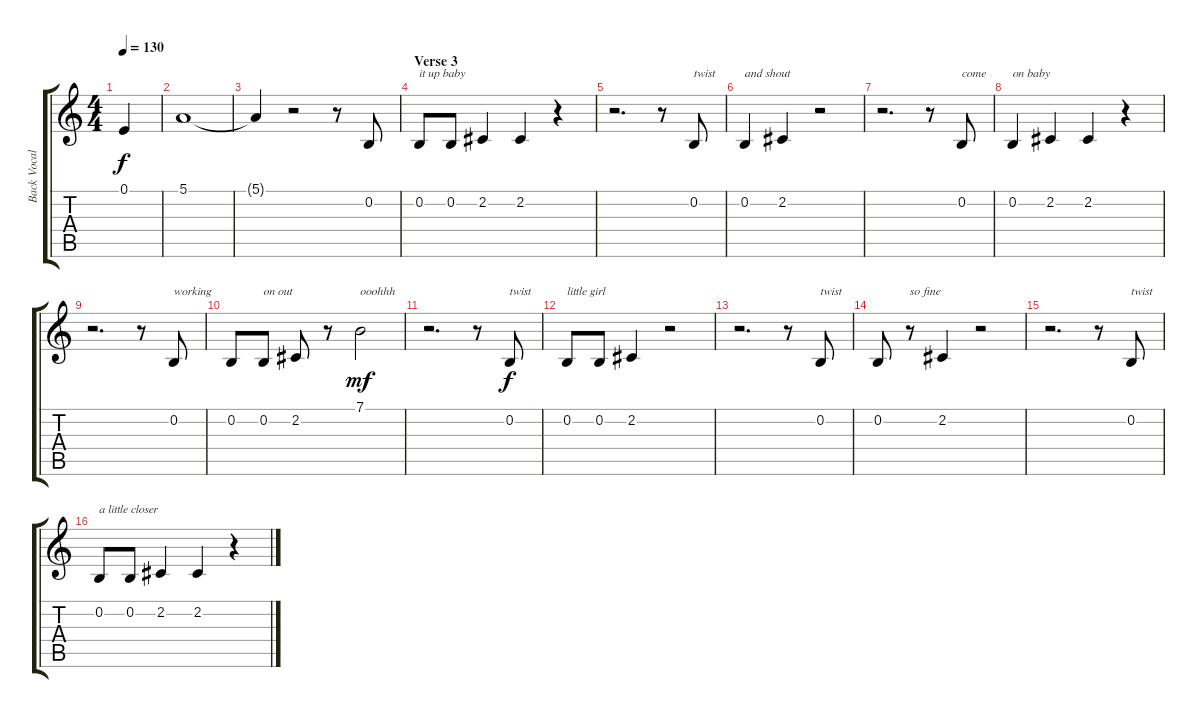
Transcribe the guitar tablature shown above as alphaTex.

\track ("Back Vocal 2" "Back Vocal") {instrument baritonesax}
\staff {score tabs}
\tuning (E4 B3 G3 D3 A2 E2) {hide}
\ts (4 4)
\tempo 130
\clef g2
\ks c
0.1{t}.4{dy f volume 12} |
5.1.1{volume 16} |
5.1{t}.4 r.2 r.8 0.2.8{volume 10} |
\section ("" "Verse 3")
0.2.8{txt "it up baby"} 0.2.8 2.2.4 2.2.4 r.4 |
r.2{d} r.8 0.2.8{txt "twist"} |
0.2.4{txt "and shout"} 2.2.4 r.2 |
r.2{d} r.8 0.2.8{txt "come"} |
0.2.4{txt "on baby"} 2.2.4 2.2.4 r.4 |
r.2{d} r.8 0.2.8{txt "working"} |
0.2.8 0.2.8{txt "on out"} 2.2.8 r.8 7.1.2{txt "ooohhh" dy mf} |
r.2{d} r.8 0.2.8{txt "twist" dy f} |
0.2.8{txt "little girl"} 0.2.8 2.2.4 r.2 |
r.2{d} r.8 0.2.8{txt "twist"} |
0.2.8 r.8{txt "so fine"} 2.2.4 r.2 |
r.2{d} r.8 0.2.8{txt "twist"} |
0.2.8{txt "a little closer"} 0.2.8 2.2.4 2.2.4 r.4
